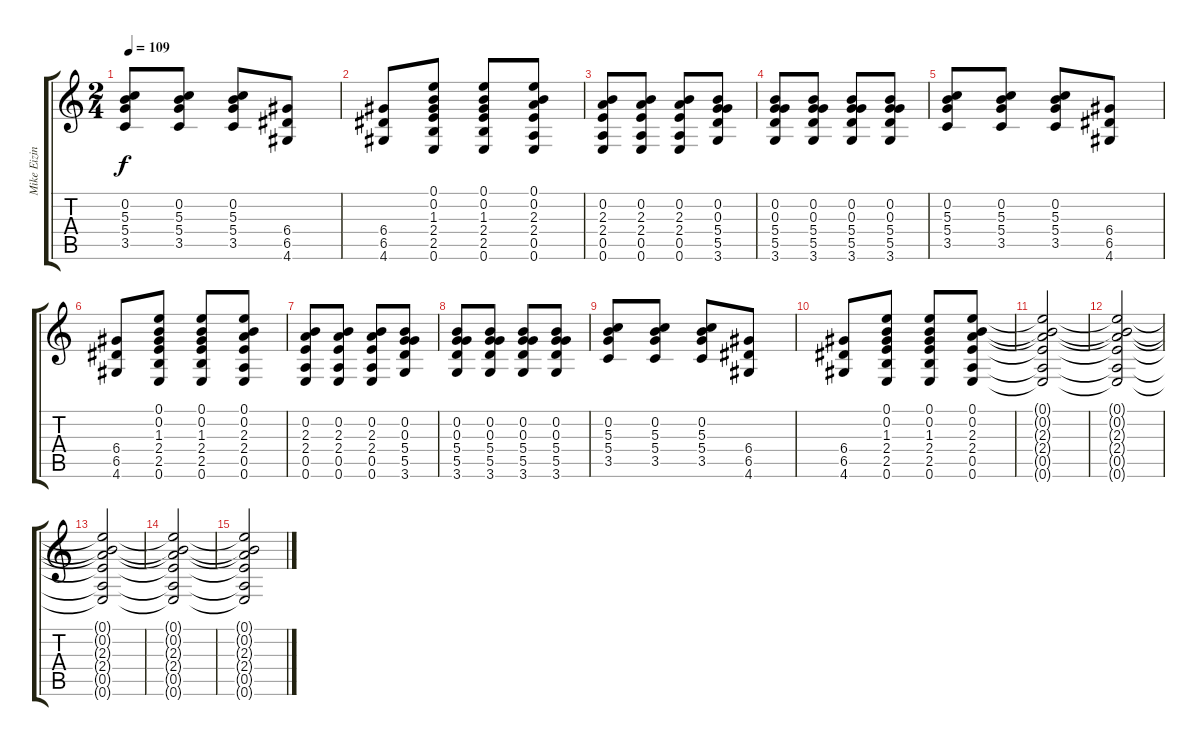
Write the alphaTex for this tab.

\track ("Mike Eizinger" "Mike Eizin") {instrument electricguitarjazz}
\staff {score tabs}
\tuning (E4 B3 G3 D3 A2 E2) {hide}
\ts (2 4)
\tempo 109
\clef g2
\ks c
(0.2 5.3 5.4 3.5).8{dy f instrument overdrivenguitar} (0.2 5.3 5.4 3.5).8 (0.2 5.3 5.4 3.5).8 (6.4 6.5 4.6).8 |
(6.4 6.5 4.6).8 (0.1 0.2 1.3 2.4 2.5 0.6).8 (0.1 0.2 1.3 2.4 2.5 0.6).8 (0.1 0.2 2.3 2.4 0.5 0.6).8 |
(0.2 2.3 2.4 0.5 0.6).8 (0.2 2.3 2.4 0.5 0.6).8 (0.2 2.3 2.4 0.5 0.6).8 (0.2 0.3 5.4 5.5 3.6).8 |
(0.2 0.3 5.4 5.5 3.6).8 (0.2 0.3 5.4 5.5 3.6).8 (0.2 0.3 5.4 5.5 3.6).8 (0.2 0.3 5.4 5.5 3.6).8 |
(0.2 5.3 5.4 3.5).8{instrument overdrivenguitar} (0.2 5.3 5.4 3.5).8 (0.2 5.3 5.4 3.5).8 (6.4 6.5 4.6).8 |
(6.4 6.5 4.6).8 (0.1 0.2 1.3 2.4 2.5 0.6).8 (0.1 0.2 1.3 2.4 2.5 0.6).8 (0.1 0.2 2.3 2.4 0.5 0.6).8 |
(0.2 2.3 2.4 0.5 0.6).8 (0.2 2.3 2.4 0.5 0.6).8 (0.2 2.3 2.4 0.5 0.6).8 (0.2 0.3 5.4 5.5 3.6).8 |
(0.2 0.3 5.4 5.5 3.6).8 (0.2 0.3 5.4 5.5 3.6).8 (0.2 0.3 5.4 5.5 3.6).8 (0.2 0.3 5.4 5.5 3.6).8 |
(0.2 5.3 5.4 3.5).8{instrument overdrivenguitar} (0.2 5.3 5.4 3.5).8 (0.2 5.3 5.4 3.5).8 (6.4 6.5 4.6).8 |
(6.4 6.5 4.6).8 (0.1 0.2 1.3 2.4 2.5 0.6).8 (0.1 0.2 1.3 2.4 2.5 0.6).8 (0.1 0.2 2.3 2.4 0.5 0.6).8 |
(0.1{t} 0.2{t} 2.3{t} 2.4{t} 0.5{t} 0.6{t}).2 |
(0.1{t} 0.2{t} 2.3{t} 2.4{t} 0.5{t} 0.6{t}).2 |
(0.1{t} 0.2{t} 2.3{t} 2.4{t} 0.5{t} 0.6{t}).2 |
(0.1{t} 0.2{t} 2.3{t} 2.4{t} 0.5{t} 0.6{t}).2 |
(0.1{t} 0.2{t} 2.3{t} 2.4{t} 0.5{t} 0.6{t}).2
